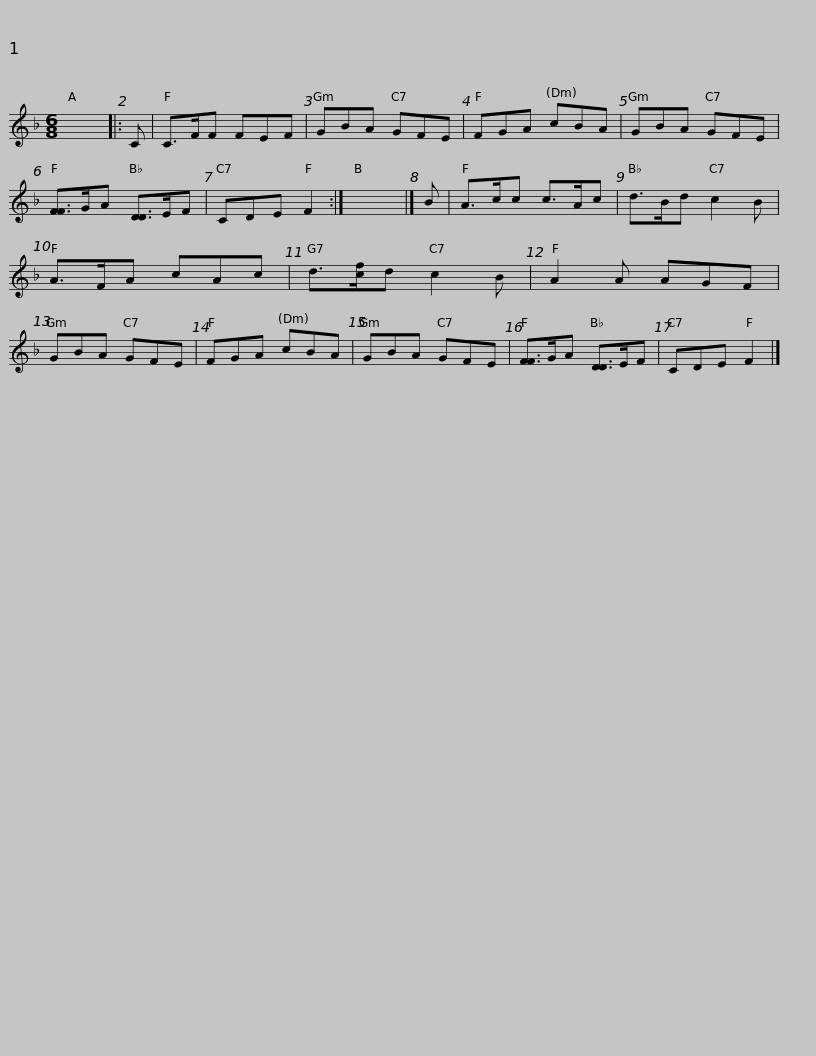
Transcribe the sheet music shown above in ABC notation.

X:1
L:1/8
M:6/8
I:linebreak $
K:F
V:1 treble
V:1
 x6 |: C | C>FF FEF | GBA GFE | FGA cBA | %5
 GBA GFE | [FF]>GA [DD]>EF | CDE F2 :| x6 |]$ B | %10
 A>cc c>Ac | d>Bd c2 B | A>FA cAc | d>[cf]d c2 B | A2 A AGF | %15
 GBA GFE | FGA cBA |$ GBA GFE | [FF]>GA [DD]>EF | CDE F2 |] %20
